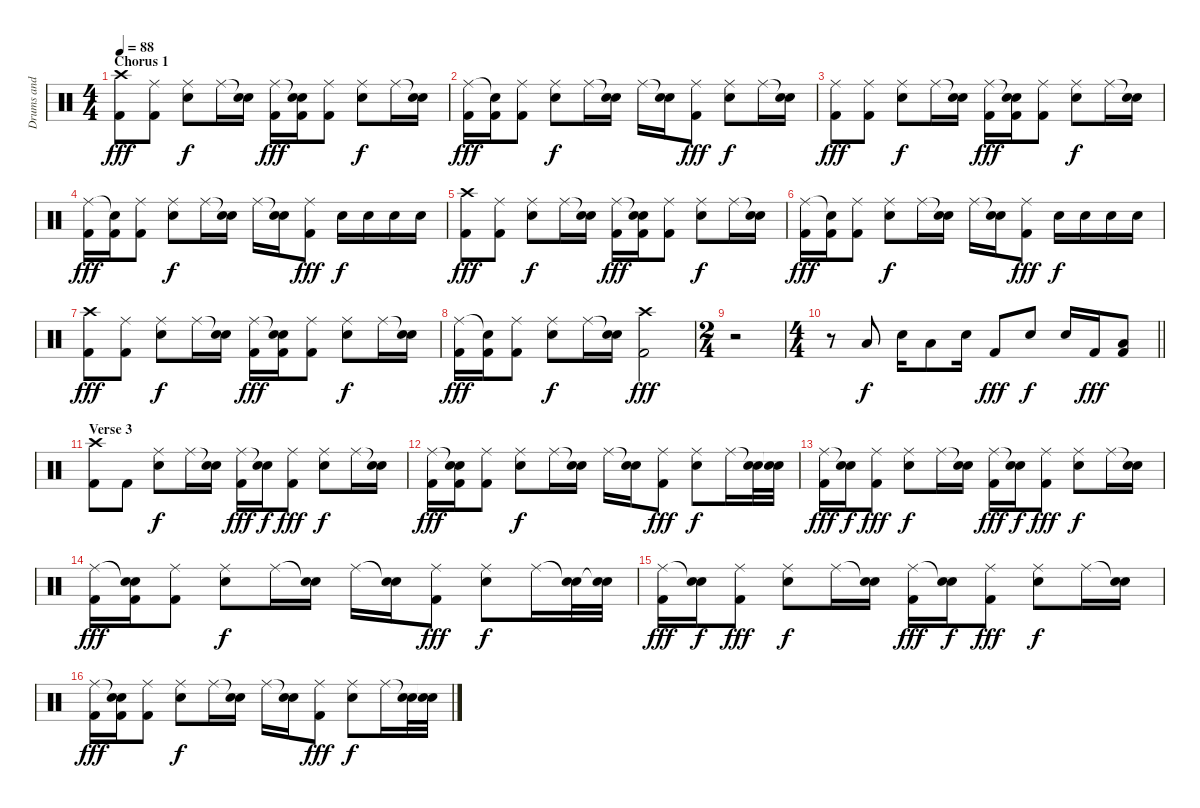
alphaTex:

\track ("Drums and Percussion" "Drums and ") {instrument percussion}
\staff {score}
\articulation defaults
\ts (4 4)
\section ("" "Chorus 1")
\tempo 88
\clef neutral
\ks c
("Crash high (hit)" "Kick (hit) 2").8{dy fff} ("Ride (middle)" "Kick (hit) 2").8 ("Ride (middle)" "Snare (hit) 2").8{dy f} "Ride (middle)".16 ("Snare (hit)"{t} "Snare (hit) 2").16 ("Ride (middle)" "Kick (hit) 2").16{dy fff} ("Snare (hit)"{t} "Snare (hit) 2" "Kick (hit) 2").16 ("Ride (middle)" "Kick (hit) 2").8 ("Ride (middle)" "Snare (hit) 2").8{dy f} "Ride (middle)".16 ("Snare (hit)"{t} "Snare (hit) 2").16 |
("Ride (middle)" "Kick (hit) 2").16{dy fff} ("Snare (hit)"{t} "Kick (hit) 2").16 ("Ride (middle)" "Kick (hit) 2").8 ("Ride (middle)" "Snare (hit) 2").8{dy f} "Ride (middle)".16 ("Snare (hit)"{t} "Snare (hit) 2").16 "Ride (middle)".16 ("Snare (hit)"{t} "Snare (hit) 2").16 ("Ride (middle)" "Kick (hit) 2").8{dy fff} ("Ride (middle)" "Snare (hit) 2").8{dy f} "Ride (middle)".16 ("Snare (hit)"{t} "Snare (hit) 2").16 |
("Ride (middle)" "Kick (hit) 2").8{dy fff} ("Ride (middle)" "Kick (hit) 2").8 ("Ride (middle)" "Snare (hit) 2").8{dy f} "Ride (middle)".16 ("Snare (hit)"{t} "Snare (hit) 2").16 ("Ride (middle)" "Kick (hit) 2").16{dy fff} ("Snare (hit)"{t} "Snare (hit) 2" "Kick (hit) 2").16 ("Ride (middle)" "Kick (hit) 2").8 ("Ride (middle)" "Snare (hit) 2").8{dy f} "Ride (middle)".16 ("Snare (hit)"{t} "Snare (hit) 2").16 |
("Ride (middle)" "Kick (hit) 2").16{dy fff} ("Snare (hit)"{t} "Kick (hit) 2").16 ("Ride (middle)" "Kick (hit) 2").8 ("Ride (middle)" "Snare (hit) 2").8{dy f} "Ride (middle)".16 ("Snare (hit)"{t} "Snare (hit) 2").16 "Ride (middle)".16 ("Snare (hit)"{t} "Snare (hit) 2").16 ("Ride (middle)" "Kick (hit) 2").8{dy fff} "Snare (hit) 2".16{dy f} "Snare (hit) 2".16 "Snare (hit) 2".16 "Snare (hit) 2".16 |
("Crash high (hit)" "Kick (hit) 2").8{dy fff} ("Ride (middle)" "Kick (hit) 2").8 ("Ride (middle)" "Snare (hit) 2").8{dy f} "Ride (middle)".16 ("Snare (hit)"{t} "Snare (hit) 2").16 ("Ride (middle)" "Kick (hit) 2").16{dy fff} ("Snare (hit)"{t} "Snare (hit) 2" "Kick (hit) 2").16 ("Ride (middle)" "Kick (hit) 2").8 ("Ride (middle)" "Snare (hit) 2").8{dy f} "Ride (middle)".16 ("Snare (hit)"{t} "Snare (hit) 2").16 |
("Ride (middle)" "Kick (hit) 2").16{dy fff} ("Snare (hit)"{t} "Kick (hit) 2").16 ("Ride (middle)" "Kick (hit) 2").8 ("Ride (middle)" "Snare (hit) 2").8{dy f} "Ride (middle)".16 ("Snare (hit)"{t} "Snare (hit) 2").16 "Ride (middle)".16 ("Snare (hit)"{t} "Snare (hit) 2").16 ("Ride (middle)" "Kick (hit) 2").8{dy fff} "Snare (hit) 2".16{dy f} "Snare (hit) 2".16 "Snare (hit) 2".16 "Snare (hit) 2".16 |
("Crash high (hit)" "Kick (hit) 2").8{dy fff} ("Ride (middle)" "Kick (hit) 2").8 ("Ride (middle)" "Snare (hit) 2").8{dy f} "Ride (middle)".16 ("Snare (hit)"{t} "Snare (hit) 2").16 ("Ride (middle)" "Kick (hit) 2").16{dy fff} ("Snare (hit)"{t} "Snare (hit) 2" "Kick (hit) 2").16 ("Ride (middle)" "Kick (hit) 2").8 ("Ride (middle)" "Snare (hit) 2").8{dy f} "Ride (middle)".16 ("Snare (hit)"{t} "Snare (hit) 2").16 |
("Ride (middle)" "Kick (hit) 2").16{dy fff} ("Snare (hit)"{t} "Kick (hit) 2").16 ("Ride (middle)" "Kick (hit) 2").8 ("Ride (middle)" "Snare (hit) 2").8{dy f} "Ride (middle)".16 ("Snare (hit)"{t} "Snare (hit) 2").16 ("Crash high (hit)" "Kick (hit) 2").2{dy fff} |
\ts (2 4)
r.2 |
\ts (4 4)
\barLineRight lightlight
r.8 "Low Tom (hit)".8{dy f} "Snare (hit) 2".16 "Low Tom (hit)".8 "Snare (hit) 2".16 "Kick (hit) 2".8{dy fff} "Snare (hit) 2".8{dy f} "Snare (hit) 2".16 "Kick (hit) 2".16{dy fff} ("Low Tom (hit)" "Kick (hit) 2").8 |
\section ("" "Verse 3")
("Crash high (hit)" "Kick (hit) 2").8 "Kick (hit) 2".8 ("Ride (middle)" "Snare (hit) 2").8{dy f} "Ride (middle)".16 ("Snare (hit)"{t} "Snare (hit) 2").16 ("Ride (middle)" "Kick (hit) 2").16{dy fff} ("Snare (hit)"{t} "Snare (hit) 2").16{dy f} ("Ride (middle)" "Kick (hit) 2").8{dy fff} ("Ride (middle)" "Snare (hit) 2").8{dy f} "Ride (middle)".16 ("Snare (hit)"{t} "Snare (hit) 2").16 |
("Ride (middle)" "Kick (hit) 2").16{dy fff} ("Snare (hit)"{t} "Snare (hit) 2" "Kick (hit) 2").16 ("Ride (middle)" "Kick (hit) 2").8 ("Ride (middle)" "Snare (hit) 2").8{dy f} "Ride (middle)".16 ("Snare (hit)"{t} "Snare (hit) 2").16 "Ride (middle)".16 ("Snare (hit)"{t} "Snare (hit) 2").16 ("Ride (middle)" "Kick (hit) 2").8{dy fff} ("Ride (middle)" "Snare (hit) 2").8{dy f} "Ride (middle)".16 ("Snare (hit)"{t} "Snare (hit) 2").32 ("Snare (hit)"{t} "Snare (hit) 2").32 |
("Ride (middle)" "Kick (hit) 2").16{dy fff} ("Snare (hit)"{t} "Snare (hit) 2").16{dy f} ("Ride (middle)" "Kick (hit) 2").8{dy fff} ("Ride (middle)" "Snare (hit) 2").8{dy f} "Ride (middle)".16 ("Snare (hit)"{t} "Snare (hit) 2").16 ("Ride (middle)" "Kick (hit) 2").16{dy fff} ("Snare (hit)"{t} "Snare (hit) 2").16{dy f} ("Ride (middle)" "Kick (hit) 2").8{dy fff} ("Ride (middle)" "Snare (hit) 2").8{dy f} "Ride (middle)".16 ("Snare (hit)"{t} "Snare (hit) 2").16 |
("Ride (middle)" "Kick (hit) 2").16{dy fff} ("Snare (hit)"{t} "Snare (hit) 2" "Kick (hit) 2").16 ("Ride (middle)" "Kick (hit) 2").8 ("Ride (middle)" "Snare (hit) 2").8{dy f} "Ride (middle)".16 ("Snare (hit)"{t} "Snare (hit) 2").16 "Ride (middle)".16 ("Snare (hit)"{t} "Snare (hit) 2").16 ("Ride (middle)" "Kick (hit) 2").8{dy fff} ("Ride (middle)" "Snare (hit) 2").8{dy f} "Ride (middle)".16 ("Snare (hit)"{t} "Snare (hit) 2").32 ("Snare (hit)"{t} "Snare (hit) 2").32 |
("Ride (middle)" "Kick (hit) 2").16{dy fff} ("Snare (hit)"{t} "Snare (hit) 2").16{dy f} ("Ride (middle)" "Kick (hit) 2").8{dy fff} ("Ride (middle)" "Snare (hit) 2").8{dy f} "Ride (middle)".16 ("Snare (hit)"{t} "Snare (hit) 2").16 ("Ride (middle)" "Kick (hit) 2").16{dy fff} ("Snare (hit)"{t} "Snare (hit) 2").16{dy f} ("Ride (middle)" "Kick (hit) 2").8{dy fff} ("Ride (middle)" "Snare (hit) 2").8{dy f} "Ride (middle)".16 ("Snare (hit)"{t} "Snare (hit) 2").16 |
("Ride (middle)" "Kick (hit) 2").16{dy fff} ("Snare (hit)"{t} "Snare (hit) 2" "Kick (hit) 2").16 ("Ride (middle)" "Kick (hit) 2").8 ("Ride (middle)" "Snare (hit) 2").8{dy f} "Ride (middle)".16 ("Snare (hit)"{t} "Snare (hit) 2").16 "Ride (middle)".16 ("Snare (hit)"{t} "Snare (hit) 2").16 ("Ride (middle)" "Kick (hit) 2").8{dy fff} ("Ride (middle)" "Snare (hit) 2").8{dy f} "Ride (middle)".16 ("Snare (hit)"{t} "Snare (hit) 2").32 ("Snare (hit)"{t} "Snare (hit) 2").32
